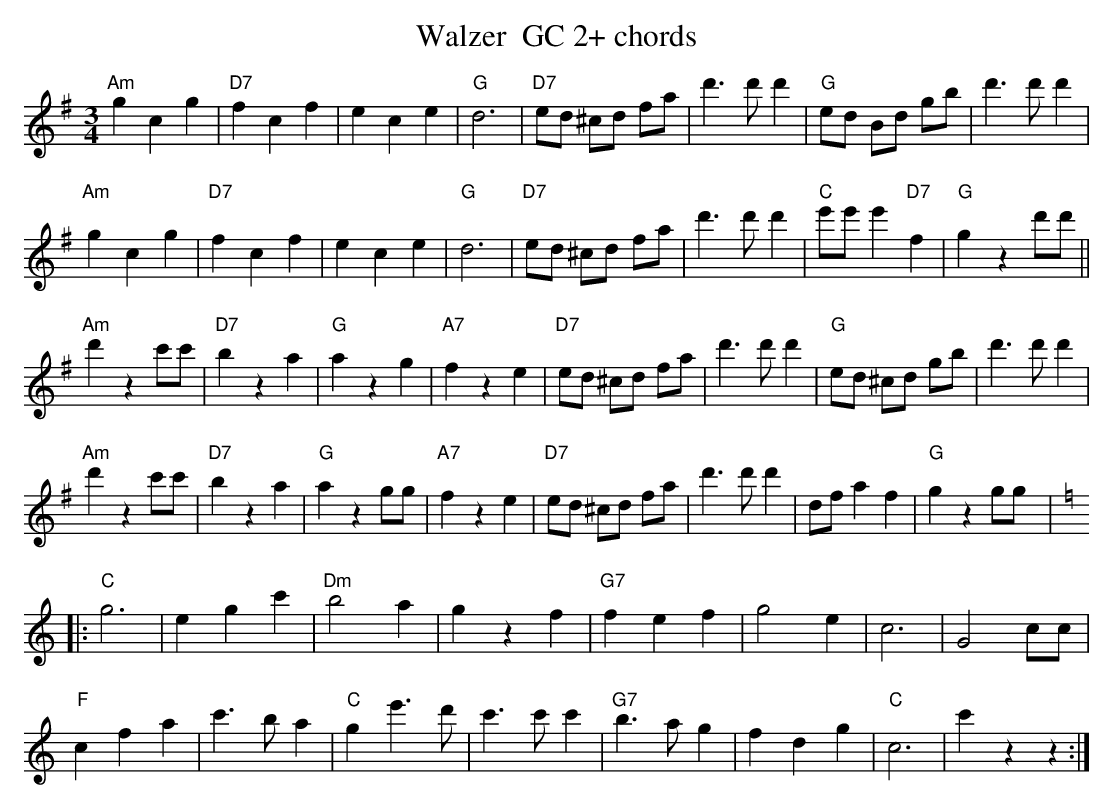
X:1
T:Walzer  GC 2+ chords
M:3/4
L:1/8
K:Gmaj%%MIDI gchordon
"Am"g2c2g2 | "D7"f2c2f2 | e2c2e2 | "G"d6 | "D7"ed ^cd fa | d'3d'd'2 | "G"ed Bd gb | d'3d'd'2 |
"Am"g2c2g2 | "D7"f2c2f2 | e2c2e2 | "G"d6 | "D7"ed ^cd fa | d'3d'd'2 | "C"e'e'e'2 "D7"f2 | "G"g2z2d'd' ||
"Am"d'2z2c'c' | "D7"b2z2a2 | "G"a2z2g2 | "A7"f2z2e2 | "D7"ed ^cd fa | d'3d'd'2 | "G"ed ^cd gb | d'3d'd'2 |
"Am"d'2z2c'c' | "D7"b2z2a2 | "G"a2z2gg | "A7"f2z2e2 | "D7"ed ^cd fa | d'3d'd'2 | df a2f2 | "G"g2z2gg |: [K:Cmaj]
[L:1/4] "C"g3 | egc' | "Dm"b2a | gzf | "G7"fef | g2e | c3 | G2c/2c/2 |
"F"cfa | c'>ba | "C"ge'>d' | c'>c'c' | "G7"b>ag | fdg | "C"c3 | c'zz :|
